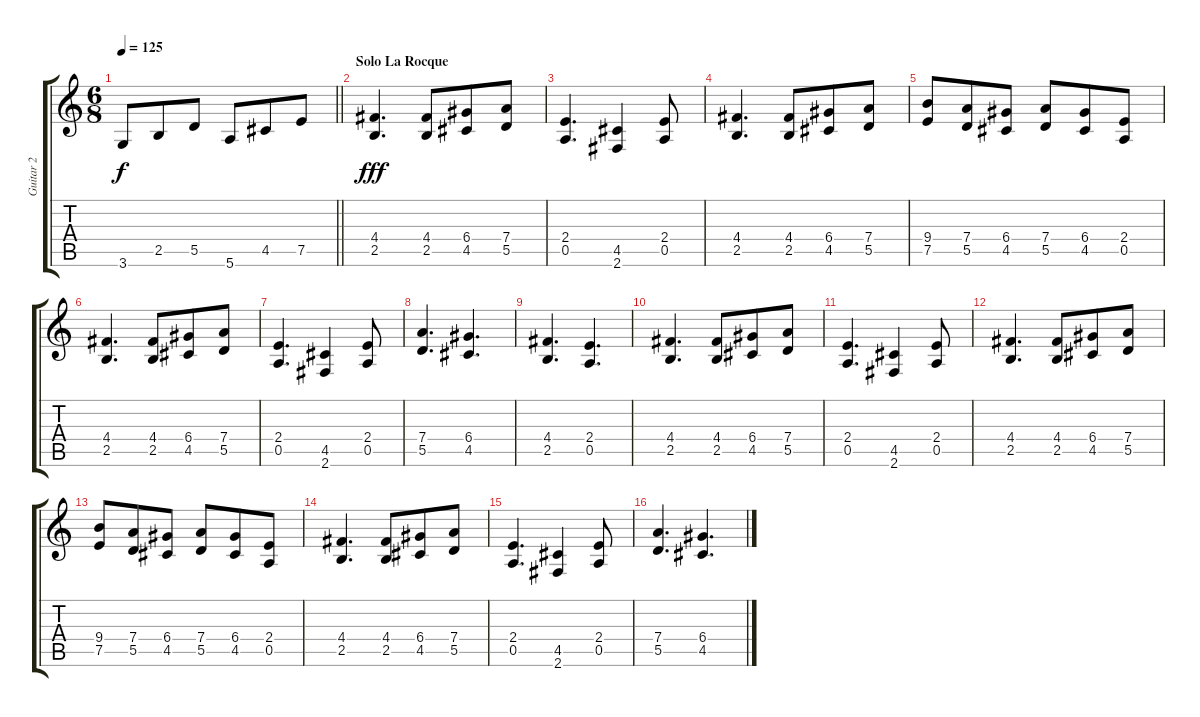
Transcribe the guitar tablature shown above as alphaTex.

\track ("Guitar 2" "Guitar 2") {instrument distortionguitar}
\staff {score tabs}
\tuning (E4 B3 G3 D3 A2 E2) {hide}
\ts (6 8)
\tempo 125
\clef g2
\barLineRight lightlight
\ks c
3.6.8{dy f} 2.5.8 5.5.8 5.6.8 4.5.8 7.5.8 |
\section ("" "Solo La Rocque")
(4.4 2.5).4{d dy fff} (4.4 2.5).8 (6.4 4.5).8 (7.4 5.5).8 |
(2.4 0.5).4{d} (4.5 2.6).4 (2.4 0.5).8 |
(4.4 2.5).4{d} (4.4 2.5).8 (6.4 4.5).8 (7.4 5.5).8 |
(9.4 7.5).8 (7.4 5.5).8 (6.4 4.5).8 (7.4 5.5).8 (6.4 4.5).8 (2.4 0.5).8 |
(4.4 2.5).4{d} (4.4 2.5).8 (6.4 4.5).8 (7.4 5.5).8 |
(2.4 0.5).4{d} (4.5 2.6).4 (2.4 0.5).8 |
(7.4 5.5).4{d} (6.4 4.5).4{d} |
(4.4 2.5).4{d} (2.4 0.5).4{d} |
(4.4 2.5).4{d} (4.4 2.5).8 (6.4 4.5).8 (7.4 5.5).8 |
(2.4 0.5).4{d} (4.5 2.6).4 (2.4 0.5).8 |
(4.4 2.5).4{d} (4.4 2.5).8 (6.4 4.5).8 (7.4 5.5).8 |
(9.4 7.5).8 (7.4 5.5).8 (6.4 4.5).8 (7.4 5.5).8 (6.4 4.5).8 (2.4 0.5).8 |
(4.4 2.5).4{d} (4.4 2.5).8 (6.4 4.5).8 (7.4 5.5).8 |
(2.4 0.5).4{d} (4.5 2.6).4 (2.4 0.5).8 |
(7.4 5.5).4{d} (6.4 4.5).4{d}
